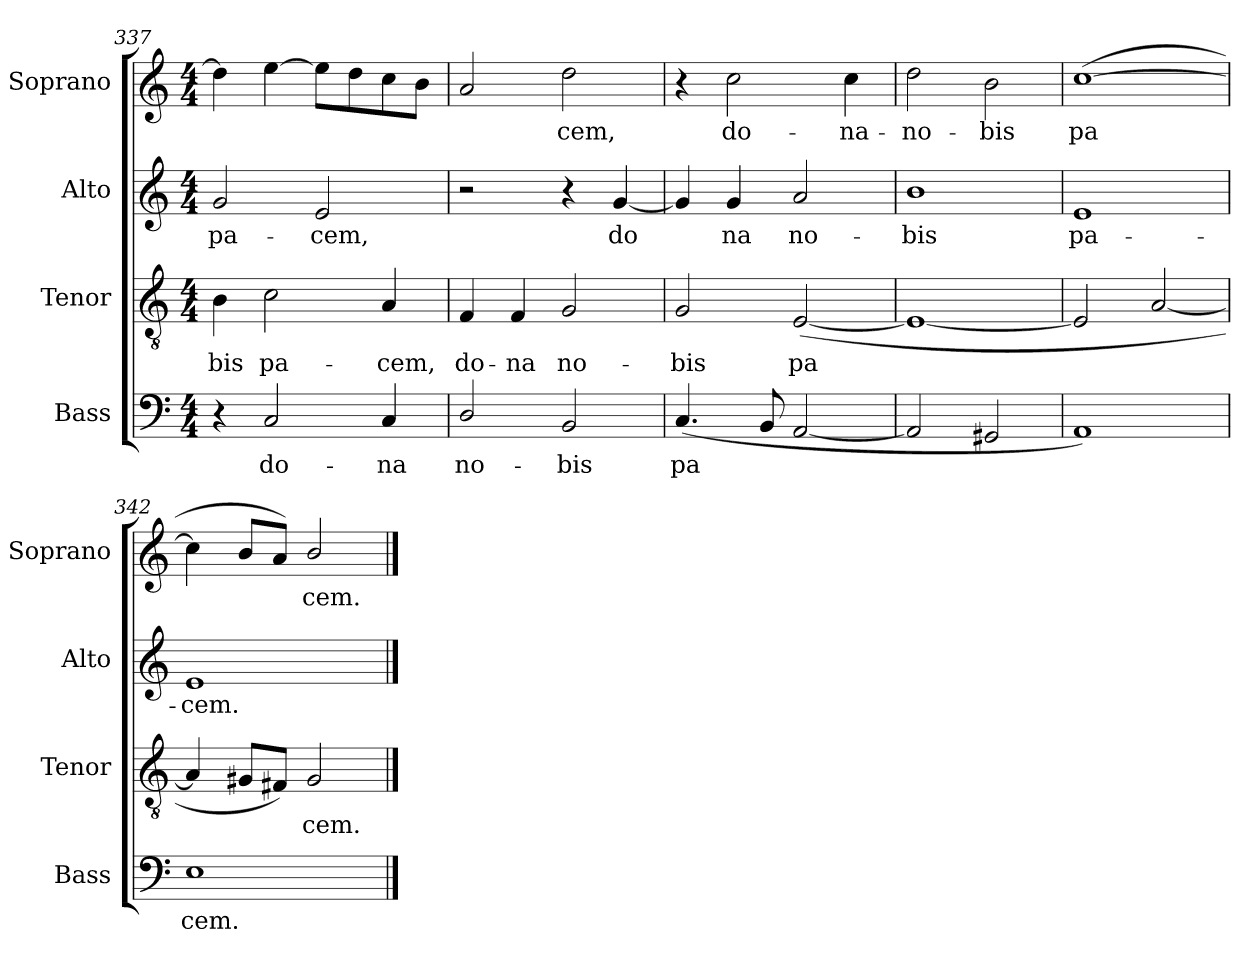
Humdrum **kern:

**kern	**text	**kern	**text	**kern	**text	**kern	**text
*part4	*part4	*part3	*part3	*part2	*part2	*part1	*part1
*staff4	*staff4	*staff3	*staff3	*staff2	*staff2	*staff1	*staff1
*I"Bass	*	*I"Tenor	*	*I"Alto	*	*I"Soprano	*
*I'Bass	*	*I'Tenor	*	*I'Alto	*	*I'Soprano	*
*clefF4	*	*clefGv2	*	*clefG2	*	*clefG2	*
*k[]	*	*k[]	*	*k[]	*	*k[]	*
*C:	*	*C:	*	*C:	*	*C:	*
*M4/4	*	*M4/4	*	*M4/4	*	*M4/4	*
=337	=337	=337	=337	=337	=337	=337	=337
!	!	!	!LO:LY:b	!	!LO:LY:b	!	!
4r	.	4B\	-bis	2g/	pa-	4dd\]	.
!	!LO:LY:b	!	!LO:LY:b	!	!	!	!
2C/	do-	2c\	pa-	.	.	[4ee\	.
!	!	!	!	!	!LO:LY:b	!	!
.	.	.	.	2e/	-cem,	8ee\L]	.
.	.	.	.	.	.	8dd\	.
!	!LO:LY:b	!	!LO:LY:b	!	!	!	!
4C/	-na	4A/	-cem,	.	.	8cc\	.
.	.	.	.	.	.	8b\J	.
=338	=338	=338	=338	=338	=338	=338	=338
!	!LO:LY:b	!	!LO:LY:b	!	!	!	!
2D/	no-	4F/	do-	2r	.	2a/	.
!	!	!	!LO:LY:b	!	!	!	!
.	.	4F/	-na	.	.	.	.
!	!LO:LY:b	!	!LO:LY:b	!	!	!	!LO:LY:b
2BB/	-bis	2G/	no-	4r	.	2dd\	cem,
!	!	!	!	!	!LO:LY:b	!	!
.	.	.	.	[4g/	do­	.	.
=339	=339	=339	=339	=339	=339	=339	=339
!	!LO:LY:b	!	!LO:LY:b	!	!	!	!
(<4.C/	pa­	2G/	-bis	4g/]	.	4r	.
!	!	!	!	!	!LO:LY:b	!	!LO:LY:b
.	.	.	.	4g/	na	2cc\	do-
8BB/	.	.	.	.	.	.	.
!	!	!	!LO:LY:b	!	!LO:LY:b	!	!
[2AA/	.	(<[2E/	pa­	2a/	no-	.	.
!	!	!	!	!	!	!	!LO:LY:b
.	.	.	.	.	.	4cc\	-na-
=340	=340	=340	=340	=340	=340	=340	=340
!	!	!	!	!	!LO:LY:b	!	!LO:LY:b
2AA/]	.	1E_	.	1b	-bis	2dd\	-no-
!	!	!	!	!	!	!	!LO:LY:b
2GG#X/	.	.	.	.	.	2b\	-bis
=341	=341	=341	=341	=341	=341	=341	=341
!	!	!	!	!	!LO:LY:b	!	!LO:LY:b
1AA)	.	2E/]	.	1e	pa-	(<[1cc	pa­
.	.	[2A/	.	.	.	.	.
=342	=342	=342	=342	=342	=342	=342	=342
!	!LO:LY:b	!	!	!	!LO:LY:b	!	!
1E	cem.	4A/]	.	1e	-cem.	4cc\]	.
.	.	8G#X/L	.	.	.	8b/L	.
.	.	8F#X/J)	.	.	.	8a/J)	.
!	!	!	!LO:LY:b	!	!	!	!LO:LY:b
.	.	2G#/	cem.	.	.	2b/	cem.
==	==	==	==	==	==	==	==
*-	*-	*-	*-	*-	*-	*-	*-
